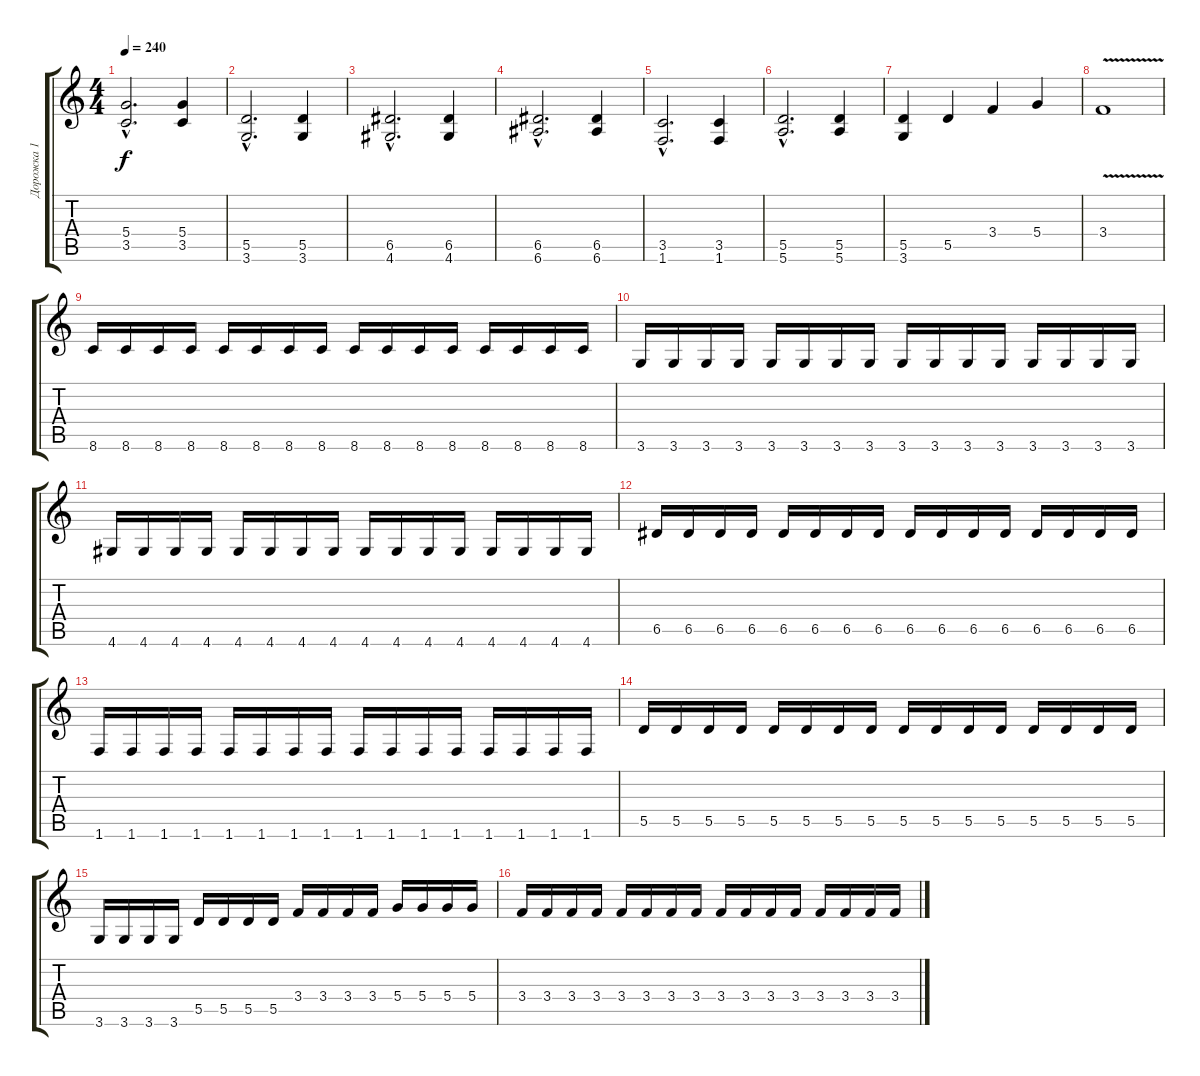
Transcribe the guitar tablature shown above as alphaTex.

\track ("Дорожка 1" "Дорожка 1") {instrument distortionguitar}
\staff {score tabs}
\tuning (E4 B3 G3 D3 A2 E2) {hide}
\ts (4 4)
\tempo 240
\clef g2
\ks c
(5.4{hac} 3.5{hac}).2{d dy f instrument distortionguitar} (5.4 3.5).4 |
(5.5{hac} 3.6{hac}).2{d} (5.5 3.6).4 |
(6.5{hac} 4.6{hac}).2{d} (6.5 4.6).4 |
(6.5{hac} 6.6{hac}).2{d} (6.5 6.6).4 |
(3.5{hac} 1.6{hac}).2{d} (3.5 1.6).4 |
(5.5{hac} 5.6{hac}).2{d} (5.5 5.6).4 |
(5.5 3.6).4 5.5.4 3.4.4 5.4.4 |
3.4{v}.1 |
8.6.16 8.6.16 8.6.16 8.6.16 8.6.16 8.6.16 8.6.16 8.6.16 8.6.16 8.6.16 8.6.16 8.6.16 8.6.16 8.6.16 8.6.16 8.6.16 |
3.6.16 3.6.16 3.6.16 3.6.16 3.6.16 3.6.16 3.6.16 3.6.16 3.6.16 3.6.16 3.6.16 3.6.16 3.6.16 3.6.16 3.6.16 3.6.16 |
4.6.16 4.6.16 4.6.16 4.6.16 4.6.16 4.6.16 4.6.16 4.6.16 4.6.16 4.6.16 4.6.16 4.6.16 4.6.16 4.6.16 4.6.16 4.6.16 |
6.5.16 6.5.16 6.5.16 6.5.16 6.5.16 6.5.16 6.5.16 6.5.16 6.5.16 6.5.16 6.5.16 6.5.16 6.5.16 6.5.16 6.5.16 6.5.16 |
1.6.16 1.6.16 1.6.16 1.6.16 1.6.16 1.6.16 1.6.16 1.6.16 1.6.16 1.6.16 1.6.16 1.6.16 1.6.16 1.6.16 1.6.16 1.6.16 |
5.5.16 5.5.16 5.5.16 5.5.16 5.5.16 5.5.16 5.5.16 5.5.16 5.5.16 5.5.16 5.5.16 5.5.16 5.5.16 5.5.16 5.5.16 5.5.16 |
3.6.16 3.6.16 3.6.16 3.6.16 5.5.16 5.5.16 5.5.16 5.5.16 3.4.16 3.4.16 3.4.16 3.4.16 5.4.16 5.4.16 5.4.16 5.4.16 |
3.4.16 3.4.16 3.4.16 3.4.16 3.4.16 3.4.16 3.4.16 3.4.16 3.4.16 3.4.16 3.4.16 3.4.16 3.4.16 3.4.16 3.4.16 3.4.16
